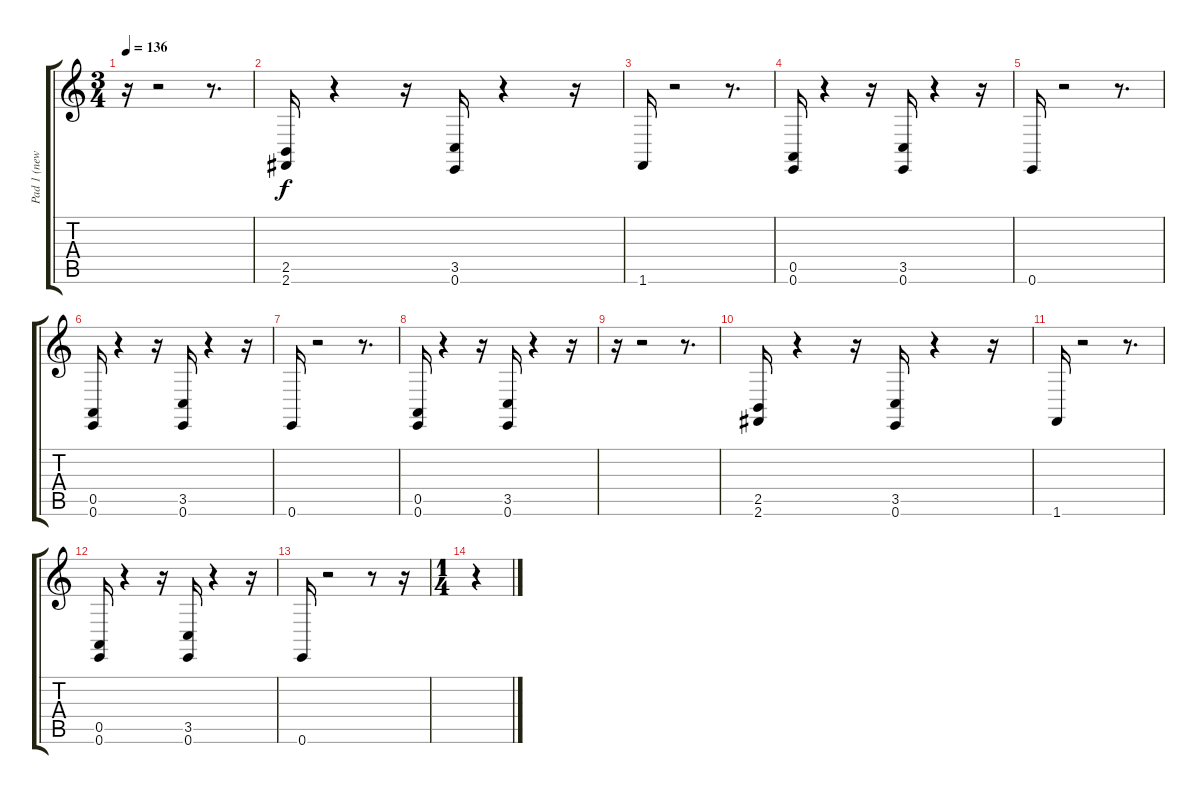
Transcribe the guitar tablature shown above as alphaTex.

\track ("Pad 1 (new age)" "Pad 1 (new") {instrument pad1newage}
\staff {score tabs}
\tuning (E4 B3 G3 D3 A2 E2) {hide}
\ts (3 4)
\tempo 136
\clef g2
\ks c
r.16{dy f} r.2 r.8{d} |
(2.5 2.6).16 r.4 r.16 (3.5 0.6).16 r.4 r.16 |
1.6.16 r.2 r.8{d} |
(0.5 0.6).16 r.4 r.16 (3.5 0.6).16 r.4 r.16 |
0.6.16 r.2 r.8{d} |
(0.5 0.6).16 r.4 r.16 (3.5 0.6).16 r.4 r.16 |
0.6.16 r.2 r.8{d} |
(0.5 0.6).16 r.4 r.16 (3.5 0.6).16 r.4 r.16 |
r.16 r.2 r.8{d} |
(2.5 2.6).16{volume 12} r.4 r.16 (3.5 0.6).16{volume 10} r.4 r.16 |
1.6.16{volume 8} r.2 r.8{d} |
(0.5 0.6).16{volume 4} r.4 r.16 (3.5 0.6).16{volume 2} r.4 r.16 |
0.6.16{volume 1} r.2 r.8 r.16 |
\ts (1 4)
r.4
